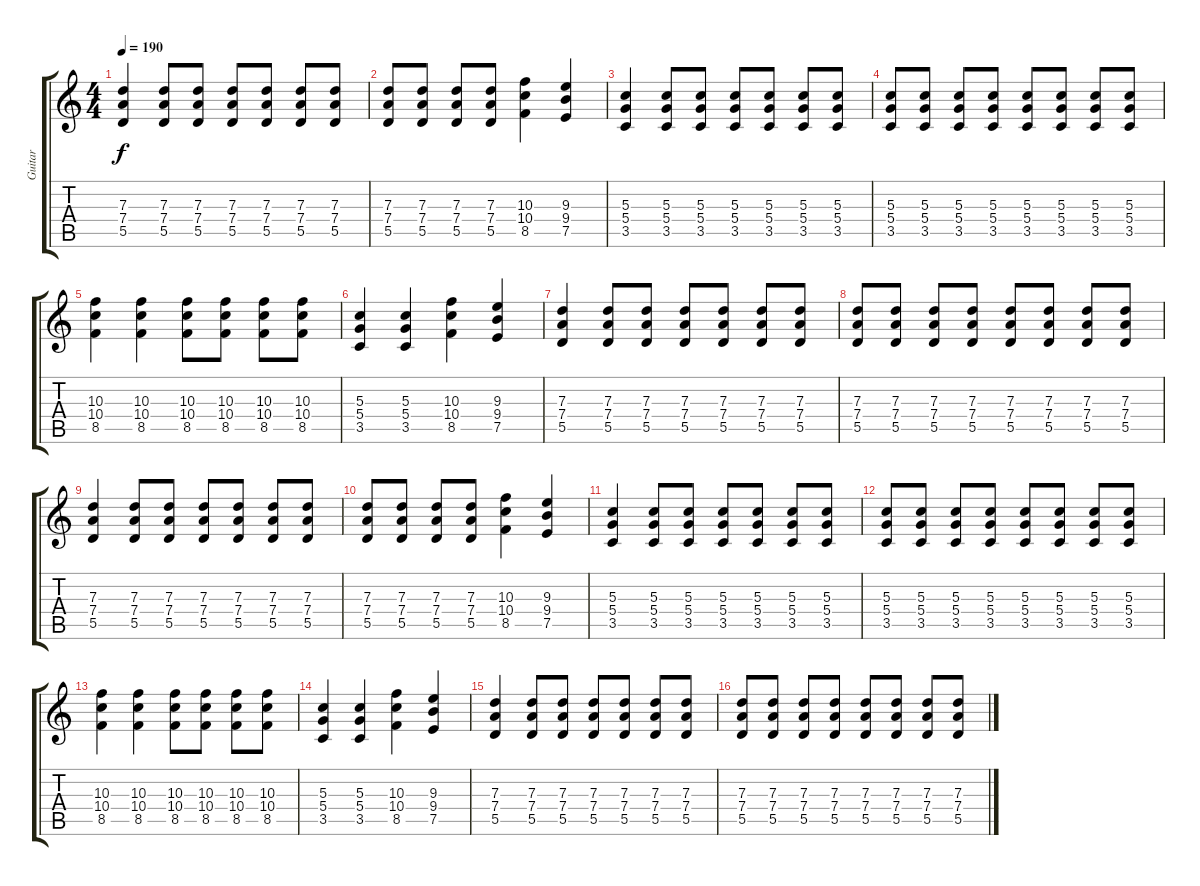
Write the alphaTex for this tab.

\track ("Guitar" "Guitar") {instrument distortionguitar}
\staff {score tabs}
\tuning (E4 B3 G3 D3 A2 E2) {hide}
\ts (4 4)
\tempo 190
\clef g2
\ks c
(7.3 7.4 5.5).4{dy f} (7.3 7.4 5.5).8 (7.3 7.4 5.5).8 (7.3 7.4 5.5).8 (7.3 7.4 5.5).8 (7.3 7.4 5.5).8 (7.3 7.4 5.5).8 |
(7.3 7.4 5.5).8 (7.3 7.4 5.5).8 (7.3 7.4 5.5).8 (7.3 7.4 5.5).8 (10.3 10.4 8.5).4 (9.3 9.4 7.5).4 |
(5.3 5.4 3.5).4 (5.3 5.4 3.5).8 (5.3 5.4 3.5).8 (5.3 5.4 3.5).8 (5.3 5.4 3.5).8 (5.3 5.4 3.5).8 (5.3 5.4 3.5).8 |
(5.3 5.4 3.5).8 (5.3 5.4 3.5).8 (5.3 5.4 3.5).8 (5.3 5.4 3.5).8 (5.3 5.4 3.5).8 (5.3 5.4 3.5).8 (5.3 5.4 3.5).8 (5.3 5.4 3.5).8 |
(10.3 10.4 8.5).4 (10.3 10.4 8.5).4 (10.3 10.4 8.5).8 (10.3 10.4 8.5).8 (10.3 10.4 8.5).8 (10.3 10.4 8.5).8 |
(5.3 5.4 3.5).4 (5.3 5.4 3.5).4 (10.3 10.4 8.5).4 (9.3 9.4 7.5).4 |
(7.3 7.4 5.5).4 (7.3 7.4 5.5).8 (7.3 7.4 5.5).8 (7.3 7.4 5.5).8 (7.3 7.4 5.5).8 (7.3 7.4 5.5).8 (7.3 7.4 5.5).8 |
(7.3 7.4 5.5).8 (7.3 7.4 5.5).8 (7.3 7.4 5.5).8 (7.3 7.4 5.5).8 (7.3 7.4 5.5).8 (7.3 7.4 5.5).8 (7.3 7.4 5.5).8 (7.3 7.4 5.5).8 |
(7.3 7.4 5.5).4 (7.3 7.4 5.5).8 (7.3 7.4 5.5).8 (7.3 7.4 5.5).8 (7.3 7.4 5.5).8 (7.3 7.4 5.5).8 (7.3 7.4 5.5).8 |
(7.3 7.4 5.5).8 (7.3 7.4 5.5).8 (7.3 7.4 5.5).8 (7.3 7.4 5.5).8 (10.3 10.4 8.5).4 (9.3 9.4 7.5).4 |
(5.3 5.4 3.5).4 (5.3 5.4 3.5).8 (5.3 5.4 3.5).8 (5.3 5.4 3.5).8 (5.3 5.4 3.5).8 (5.3 5.4 3.5).8 (5.3 5.4 3.5).8 |
(5.3 5.4 3.5).8 (5.3 5.4 3.5).8 (5.3 5.4 3.5).8 (5.3 5.4 3.5).8 (5.3 5.4 3.5).8 (5.3 5.4 3.5).8 (5.3 5.4 3.5).8 (5.3 5.4 3.5).8 |
(10.3 10.4 8.5).4 (10.3 10.4 8.5).4 (10.3 10.4 8.5).8 (10.3 10.4 8.5).8 (10.3 10.4 8.5).8 (10.3 10.4 8.5).8 |
(5.3 5.4 3.5).4 (5.3 5.4 3.5).4 (10.3 10.4 8.5).4 (9.3 9.4 7.5).4 |
(7.3 7.4 5.5).4 (7.3 7.4 5.5).8 (7.3 7.4 5.5).8 (7.3 7.4 5.5).8 (7.3 7.4 5.5).8 (7.3 7.4 5.5).8 (7.3 7.4 5.5).8 |
(7.3 7.4 5.5).8 (7.3 7.4 5.5).8 (7.3 7.4 5.5).8 (7.3 7.4 5.5).8 (7.3 7.4 5.5).8 (7.3 7.4 5.5).8 (7.3 7.4 5.5).8 (7.3 7.4 5.5).8
